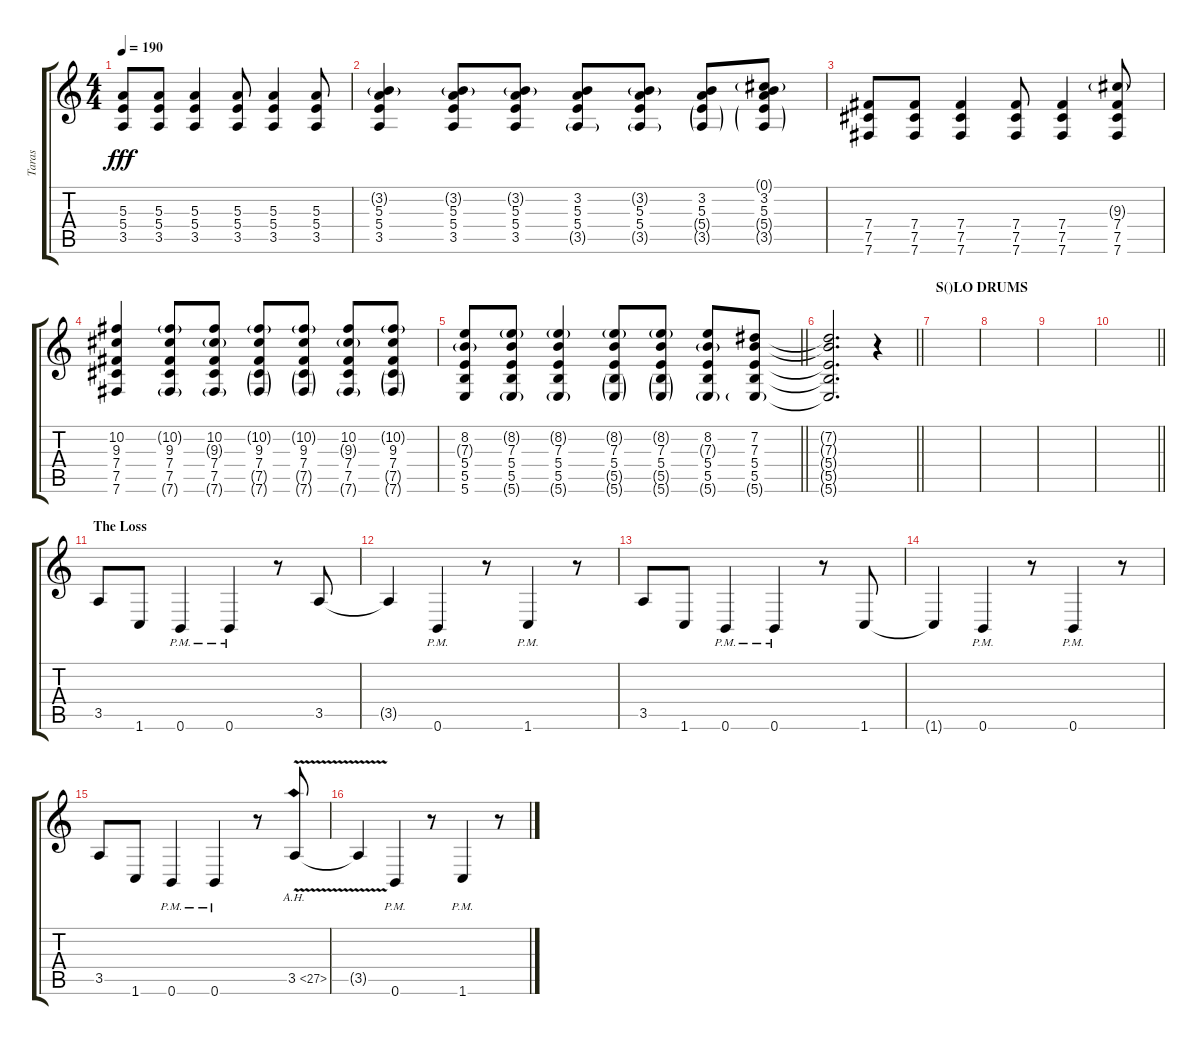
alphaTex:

\track ("Taras" "Taras") {instrument distortionguitar}
\staff {score tabs}
\tuning (Db4 Ab3 E3 B2 Gb2 B1) {hide}
\ts (4 4)
\tempo 190
\clef g2
\ks c
(5.3 5.4 3.5).8{dy fff} (5.3 5.4 3.5).8 (5.3 5.4 3.5).4 (5.3 5.4 3.5).8 (5.3 5.4 3.5).4 (5.3 5.4 3.5).8 |
(3.2{g} 5.3 5.4 3.5).4 (3.2{g} 5.3 5.4 3.5).8 (3.2{g} 5.3 5.4 3.5).8 (3.2 5.3 5.4 3.5{g}).8 (3.2{g} 5.3 5.4 3.5{g}).8 (3.2 5.3 5.4{g} 3.5{g}).8 (0.1{g} 3.2 5.3 5.4{g} 3.5{g}).8 |
(7.4 7.5 7.6).8 (7.4 7.5 7.6).8 (7.4 7.5 7.6).4 (7.4 7.5 7.6).8 (7.4 7.5 7.6).4 (9.3{g} 7.4 7.5 7.6).8 |
(10.2 9.3 7.4 7.5 7.6).4 (10.2{g} 9.3 7.4 7.5 7.6{g}).8 (10.2 9.3{g} 7.4 7.5 7.6{g}).8 (10.2{g} 9.3 7.4 7.5{g} 7.6{g}).8 (10.2{g} 9.3 7.4 7.5{g} 7.6{g}).8 (10.2 9.3{g} 7.4 7.5 7.6{g}).8 (10.2{g} 9.3 7.4 7.5{g} 7.6{g}).8 |
\barLineRight lightlight
(8.2 7.3{g} 5.4 5.5 5.6).8 (8.2{g} 7.3 5.4 5.5 5.6{g}).8 (8.2{g} 7.3 5.4 5.5 5.6{g}).4 (8.2{g} 7.3 5.4 5.5{g} 5.6{g}).8 (8.2{g} 7.3 5.4 5.5{g} 5.6{g}).8 (8.2 7.3{g} 5.4 5.5 5.6{g}).8 (7.2 7.3 5.4 5.5 5.6{g}).8 |
\section ("" "")
\barLineRight lightlight
(7.2{t} 7.3{t} 5.4{t} 5.5{t} 5.6{t}).2{d} r.4 |
\section ("" "S()LO DRUMS")
|
|
|
\barLineRight lightlight
|
\section ("" "The Loss")
3.5.8 1.6.8 0.6{pm}.4 0.6{pm}.4 r.8 3.5.8 |
3.5{t}.4 0.6{pm}.4 r.8 1.6{pm}.4 r.8 |
3.5.8 1.6.8 0.6{pm}.4 0.6{pm}.4 r.8 1.6.8 |
1.6{t}.4 0.6{pm}.4 r.8 0.6{pm}.4 r.8 |
3.5.8 1.6.8 0.6{pm}.4 0.6{pm}.4 r.8 3.5{ah 24 v}.8 |
3.5{t}.4 0.6{pm}.4 r.8 1.6{pm}.4 r.8
